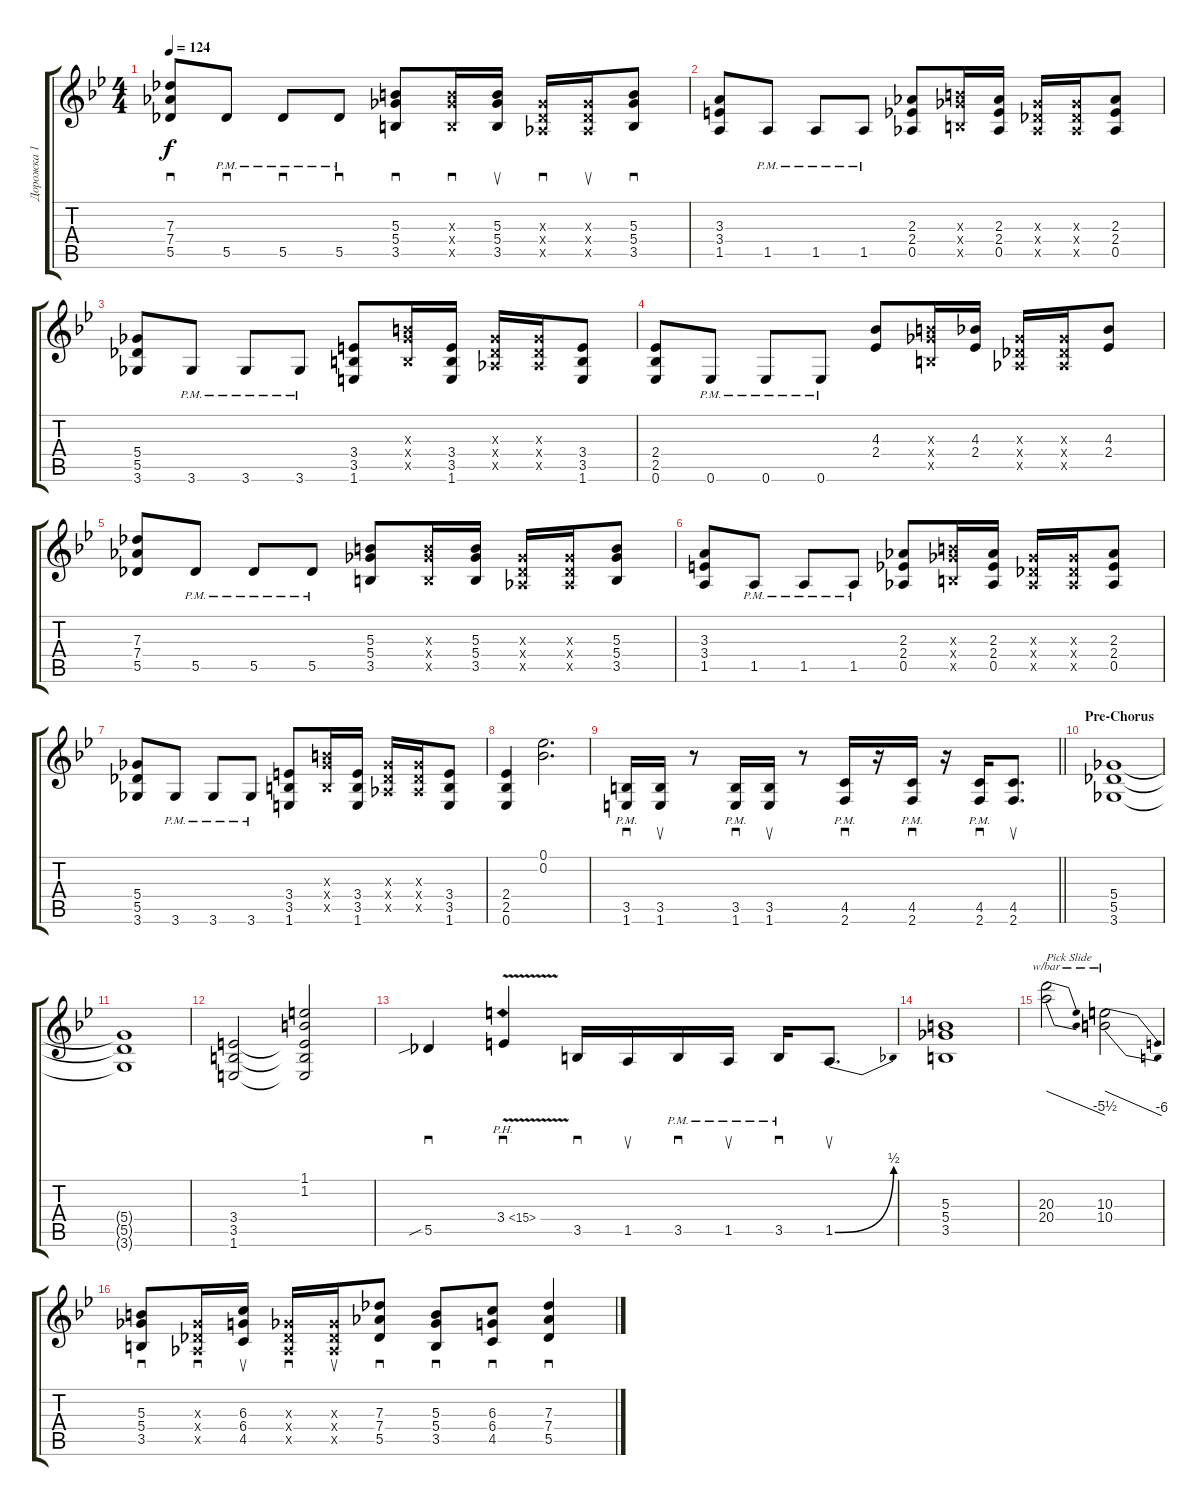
\track ("Дорожка 1" "Дорожка 1") {instrument overdrivenguitar}
\staff {score tabs}
\tuning (Eb4 Bb3 Gb3 Db3 Ab2 Eb2) {hide}
\ts (4 4)
\tempo 124
\clef g2
\ks gminor
(7.3 7.4 5.5).8{sd dy f} 5.5{pm}.8{sd} 5.5{pm}.8{sd} 5.5{pm}.8{sd} (5.3 5.4 3.5).8{sd} (5.3{x} 5.4{x} 3.5{x}).16{sd} (5.3 5.4 3.5).16{su} (0.3{x} 0.4{x} 0.5{x}).16{sd} (0.3{x} 0.4{x} 0.5{x}).16{su} (5.3 5.4 3.5).8{sd} |
(3.3 3.4 1.5).8 1.5{pm}.8 1.5{pm}.8 1.5{pm}.8 (2.3 2.4 0.5).8 (5.3{x} 5.4{x} 3.5{x}).16 (2.3 2.4 0.5).16 (0.3{x} 0.4{x} 0.5{x}).16 (0.3{x} 0.4{x} 0.5{x}).16 (2.3 2.4 0.5).8 |
(5.4 5.5 3.6).8 3.6{pm}.8 3.6{pm}.8 3.6{pm}.8 (3.4 3.5 1.6).8 (5.3{x} 5.4{x} 3.5{x}).16 (3.4 3.5 1.6).16 (0.3{x} 0.4{x} 0.5{x}).16 (0.3{x} 0.4{x} 0.5{x}).16 (3.4 3.5 1.6).8 |
(2.4 2.5 0.6).8 0.6{pm}.8 0.6{pm}.8 0.6{pm}.8 (4.3 2.4).8 (5.3{x} 5.4{x} 3.5{x}).16 (4.3 2.4).16 (0.3{x} 0.4{x} 0.5{x}).16 (0.3{x} 0.4{x} 0.5{x}).16 (4.3 2.4).8 |
(7.3 7.4 5.5).8 5.5{pm}.8 5.5{pm}.8 5.5{pm}.8 (5.3 5.4 3.5).8 (5.3{x} 5.4{x} 3.5{x}).16 (5.3 5.4 3.5).16 (0.3{x} 0.4{x} 0.5{x}).16 (0.3{x} 0.4{x} 0.5{x}).16 (5.3 5.4 3.5).8 |
(3.3 3.4 1.5).8 1.5{pm}.8 1.5{pm}.8 1.5{pm}.8 (2.3 2.4 0.5).8 (5.3{x} 5.4{x} 3.5{x}).16 (2.3 2.4 0.5).16 (0.3{x} 0.4{x} 0.5{x}).16 (0.3{x} 0.4{x} 0.5{x}).16 (2.3 2.4 0.5).8 |
(5.4 5.5 3.6).8 3.6{pm}.8 3.6{pm}.8 3.6{pm}.8 (3.4 3.5 1.6).8 (5.3{x} 5.4{x} 3.5{x}).16 (3.4 3.5 1.6).16 (0.3{x} 0.4{x} 0.5{x}).16 (0.3{x} 0.4{x} 0.5{x}).16 (3.4 3.5 1.6).8 |
(2.4 2.5 0.6).4 (0.1 0.2).2{d} |
\barLineRight lightlight
(3.5 1.6{pm}).16{sd} (3.5 1.6).16{su} r.8 (3.5{pm} 1.6).16{sd} (3.5 1.6).16{su} r.8 (4.5 2.6{pm}).16{sd} r.16 (4.5 2.6{pm}).16{sd} r.16 (4.5 2.6{pm}).16{sd} (4.5 2.6).8{d su} |
\section ("" "Pre-Chorus")
(5.4 5.5 3.6).1 |
(5.4{t} 5.5{t} 3.6{t}).1 |
(3.4 3.5 1.6).2 (1.1 1.2 3.4{t} 3.5{t} 1.6{t}).2 |
5.5{sib}.4{sd} 3.4{ph 12 v}.4{sd} 3.5.16{sd} 1.5.16{su} 3.5{pm}.16{sd} 1.5{pm}.16{su} 3.5{pm}.16{sd} 1.5{be (bend 0 0 60 2)}.8{d su} |
(5.3 5.4 3.5).1 |
(20.3 20.4).2{tbe (dive default 0 0 60 -22) txt "Pick Slide"} (10.3 10.4).2{tbe (dive default 0 0 60 -24)} |
(5.3 5.4 3.5).8{sd} (0.3{x} 0.4{x} 0.5{x}).16{sd} (6.3 6.4 4.5).16{su} (0.3{x} 0.4{x} 0.5{x}).16{sd} (0.3{x} 0.4{x} 0.5{x}).16{su} (7.3 7.4 5.5).8{sd} (5.3 5.4 3.5).8{sd} (6.3 6.4 4.5).8{sd} (7.3 7.4 5.5).4{sd}
